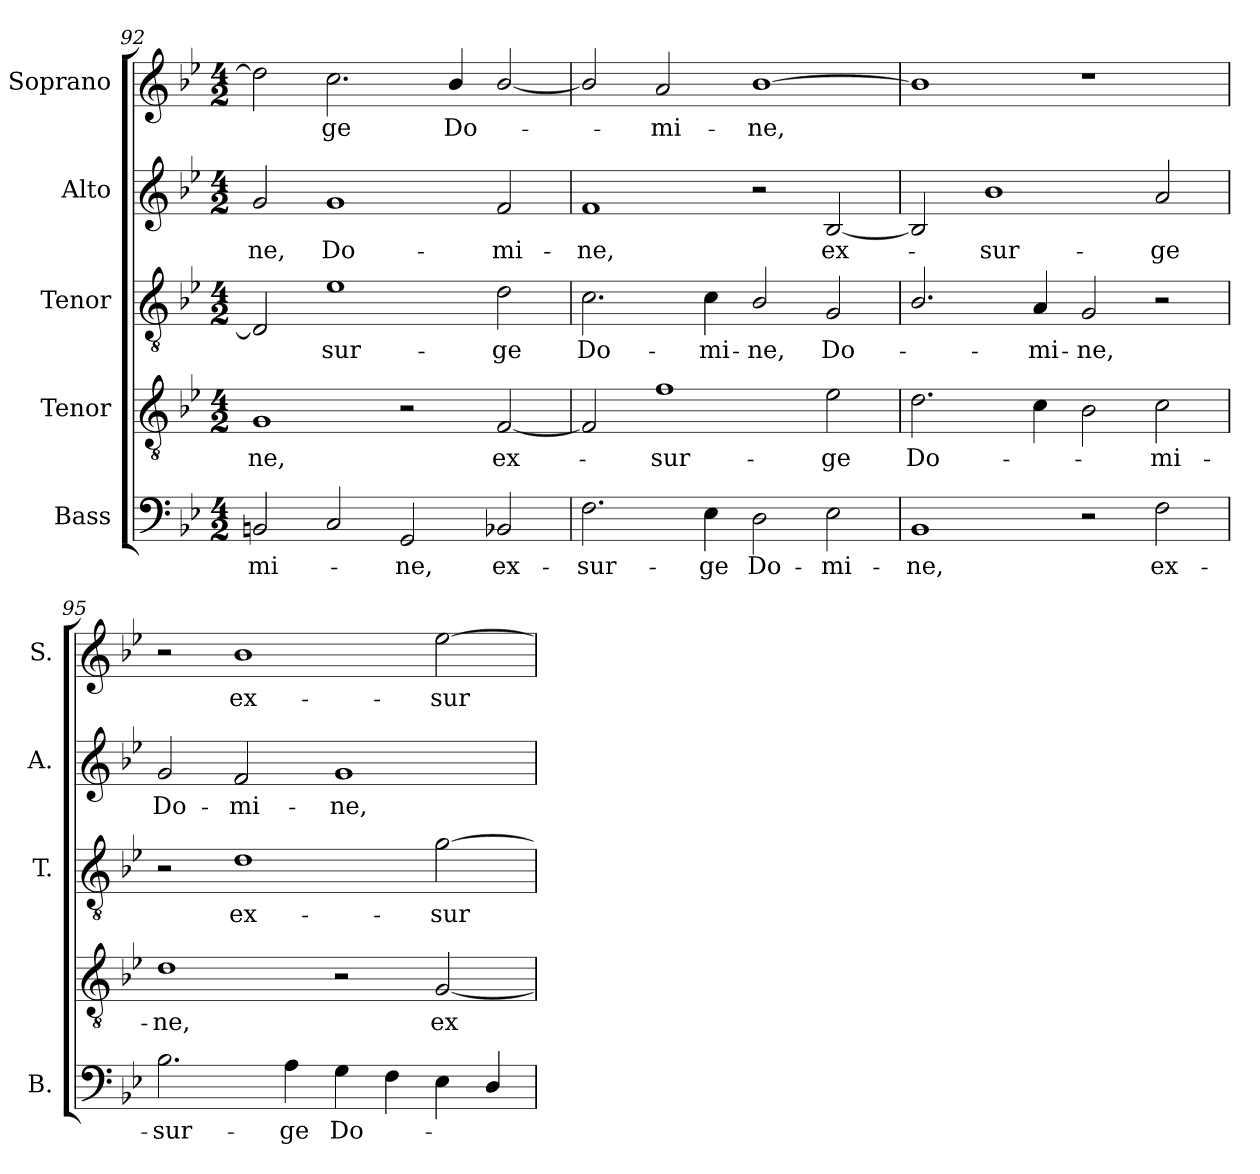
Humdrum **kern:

**kern	**text	**kern	**text	**kern	**text	**kern	**text	**kern	**text
*part5	*part5	*part4	*part4	*part3	*part3	*part2	*part2	*part1	*part1
*staff5	*staff5	*staff4	*staff4	*staff3	*staff3	*staff2	*staff2	*staff1	*staff1
*I"Bass	*	*I"Tenor	*	*I"Tenor	*	*I"Alto	*	*I"Soprano	*
*I'B.	*	*	*	*I'T.	*	*I'A.	*	*I'S.	*
*clefF4	*	*clefGv2	*	*clefGv2	*	*clefG2	*	*clefG2	*
*	*	*ITrd7c12	*	*ITrd7c12	*	*	*	*	*
*k[b-e-]	*	*k[b-e-]	*	*k[b-e-]	*	*k[b-e-]	*	*k[b-e-]	*
*B-:	*	*B-:	*	*B-:	*	*B-:	*	*B-:	*
*M4/2	*	*M4/2	*	*M4/2	*	*M4/2	*	*M4/2	*
=92	=92	=92	=92	=92	=92	=92	=92	=92	=92
!	!LO:LY:b:color=#000000	!	!	!	!	!	!	!	!
!	!	!	!LO:LY:b:color=#000000	!	!	!	!	!	!
!	!	!	!	!	!	!	!LO:LY:b:color=#000000	!	!
2BBni/	-mi-	1GGi	-ne,	2DDi/]	.	2gi/	-ne,	2ddi\]	.
!	!	!	!	!	!LO:LY:b:color=#000000	!	!	!	!
!	!	!	!	!	!	!	!LO:LY:b:color=#000000	!	!
!	!	!	!	!	!	!	!	!	!LO:LY:b:color=#000000
2Ci/	.	.	.	1E-i	-sur-	1gi	Do-	2.cci\	-ge
!	!LO:LY:b:color=#000000	!	!	!	!	!	!	!	!
2GGi/	-ne,	2r	.	.	.	.	.	.	.
!	!	!	!	!	!	!	!	!	!LO:LY:b:color=#000000
.	.	.	.	.	.	.	.	4b-i/	Do-
!	!LO:LY:b:color=#000000	!	!	!	!	!	!	!	!
!	!	!	!LO:LY:b:color=#000000	!	!	!	!	!	!
!	!	!	!	!	!LO:LY:b:color=#000000	!	!	!	!
!	!	!	!	!	!	!	!LO:LY:b:color=#000000	!	!
2BB-Xi/	ex-	[2FFi/	ex-	2Di\	-ge	2fi/	-mi-	[2b-i/	.
!!LO:LB:g=z
=93	=93	=93	=93	=93	=93	=93	=93	=93	=93
!	!LO:LY:b:color=#000000	!	!	!	!	!	!	!	!
!	!	!	!	!	!LO:LY:b:color=#000000	!	!	!	!
!	!	!	!	!	!	!	!LO:LY:b:color=#000000	!	!
2.Fi\	-sur-	2FFi/]	.	2.Ci\	Do-	1fi	-ne,	2b-i/]	.
!	!	!	!LO:LY:b:color=#000000	!	!	!	!	!	!
!	!	!	!	!	!	!	!	!	!LO:LY:b:color=#000000
.	.	1Fi	-sur-	.	.	.	.	2ai/	-mi-
!	!LO:LY:b:color=#000000	!	!	!	!	!	!	!	!
!	!	!	!	!	!LO:LY:b:color=#000000	!	!	!	!
4E-i\	-ge	.	.	4Ci\	-mi-	.	.	.	.
!	!LO:LY:b:color=#000000	!	!	!	!	!	!	!	!
!	!	!	!	!	!LO:LY:b:color=#000000	!	!	!	!
!	!	!	!	!	!	!	!	!	!LO:LY:b:color=#000000
2Di\	Do-	.	.	2BB-i/	-ne,	2r	.	[1b-i	-ne,
!	!LO:LY:b:color=#000000	!	!	!	!	!	!	!	!
!	!	!	!LO:LY:b:color=#000000	!	!	!	!	!	!
!	!	!	!	!	!LO:LY:b:color=#000000	!	!	!	!
!	!	!	!	!	!	!	!LO:LY:b:color=#000000	!	!
2E-i\	-mi-	2E-i\	-ge	2GGi/	Do-	[2B-i/	ex-	.	.
=94	=94	=94	=94	=94	=94	=94	=94	=94	=94
!	!LO:LY:b:color=#000000	!	!	!	!	!	!	!	!
!	!	!	!LO:LY:b:color=#000000	!	!	!	!	!	!
1BB-i	-ne,	2.Di\	Do-	2.BB-i/	.	2B-i/]	.	1b-i]	.
!	!	!	!	!	!	!	!LO:LY:b:color=#000000	!	!
.	.	.	.	.	.	1b-i	-sur-	.	.
!	!	!	!	!	!LO:LY:b:color=#000000	!	!	!	!
.	.	4Ci\	.	4AAi/	-mi-	.	.	.	.
!	!	!	!	!	!LO:LY:b:color=#000000	!	!	!	!
2r	.	2BB-i\	.	2GGi/	-ne,	.	.	1r	.
!	!LO:LY:b:color=#000000	!	!	!	!	!	!	!	!
!	!	!	!LO:LY:b:color=#000000	!	!	!	!	!	!
!	!	!	!	!	!	!	!LO:LY:b:color=#000000	!	!
2Fi\	ex-	2Ci\	-mi-	2r	.	2ai/	-ge	.	.
=95	=95	=95	=95	=95	=95	=95	=95	=95	=95
!	!LO:LY:b:color=#000000	!	!	!	!	!	!	!	!
!	!	!	!LO:LY:b:color=#000000	!	!	!	!	!	!
!	!	!	!	!	!	!	!LO:LY:b:color=#000000	!	!
2.B-i\	-sur-	1Di	-ne,	2r	.	2gi/	Do-	2r	.
!	!	!	!	!	!LO:LY:b:color=#000000	!	!	!	!
!	!	!	!	!	!	!	!LO:LY:b:color=#000000	!	!
!	!	!	!	!	!	!	!	!	!LO:LY:b:color=#000000
.	.	.	.	1Di	ex-	2fi/	-mi-	1b-i	ex-
!	!LO:LY:b:color=#000000	!	!	!	!	!	!	!	!
4Ai\	-ge	.	.	.	.	.	.	.	.
!	!LO:LY:b:color=#000000	!	!	!	!	!	!	!	!
!	!	!	!	!	!	!	!LO:LY:b:color=#000000	!	!
4Gi\	Do-	2r	.	.	.	1gi	-ne,	.	.
4Fi\	.	.	.	.	.	.	.	.	.
!	!	!	!LO:LY:b:color=#000000	!	!	!	!	!	!
!	!	!	!	!	!LO:LY:b:color=#000000	!	!	!	!
!	!	!	!	!	!	!	!	!	!LO:LY:b:color=#000000
4E-i\	.	[2GGi/	ex-	[2Gi\	-sur-	.	.	[2ee-i\	-sur-
4Di/	.	.	.	.	.	.	.	.	.
=	=	=	=	=	=	=	=	=	=
*-	*-	*-	*-	*-	*-	*-	*-	*-	*-
